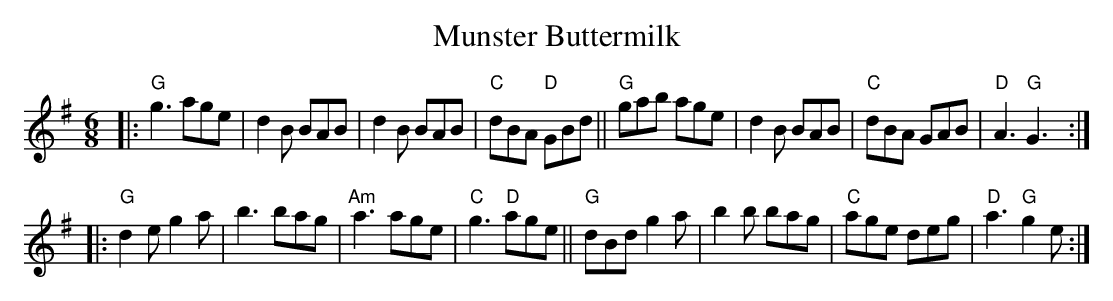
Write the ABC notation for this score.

X:1
T: Munster Buttermilk
M: 6/8
L: 1/8
K: G
|:\
"G"g3 age | d2B BAB | d2B BAB | "C"dBA "D"GBd ||\
"G"gab age | d2B BAB | "C"dBA GAB | "D"A3 "G"G3 :|
|:\
"G"d2e g2a | b3 bag | "Am"a3 age | "C"g3 "D"age ||\
"G"dBd g2a | b2b bag | "C"age deg | "D"a3 "G"g2e :|
